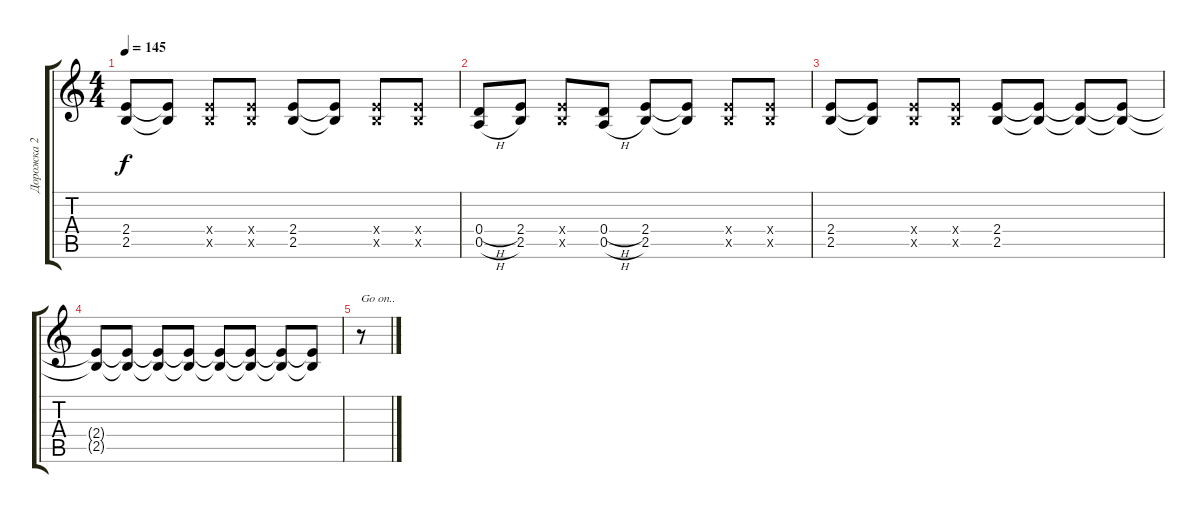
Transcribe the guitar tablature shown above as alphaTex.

\track ("Дорожка 2" "Дорожка 2") {instrument overdrivenguitar}
\staff {score tabs}
\tuning (E4 B3 G3 D3 A2 E2) {hide}
\ts (4 4)
\tempo 145
\clef g2
\ks c
(2.4 2.5).8{dy f} (2.4{t} 2.5{t}).8 (2.4{x} 2.5{x}).8 (2.4{x} 2.5{x}).8 (2.4 2.5).8 (2.4{t} 2.5{t}).8 (2.4{x} 2.5{x}).8 (2.4{x} 2.5{x}).8 |
(0.4{h} 0.5{h}).8 (2.4 2.5).8 (2.4{x} 2.5{x}).8 (0.4{h} 0.5{h}).8 (2.4 2.5).8 (2.4{t} 2.5{t}).8 (2.4{x} 2.5{x}).8 (2.4{x} 2.5{x}).8 |
(2.4 2.5).8 (2.4{t} 2.5{t}).8 (2.4{x} 2.5{x}).8 (2.4{x} 2.5{x}).8 (2.4 2.5).8 (2.4{t} 2.5{t}).8 (2.4{t} 2.5{t}).8 (2.4{t} 2.5{t}).8 |
(2.4{t} 2.5{t}).8 (2.4{t} 2.5{t}).8 (2.4{t} 2.5{t}).8 (2.4{t} 2.5{t}).8 (2.4{t} 2.5{t}).8 (2.4{t} 2.5{t}).8 (2.4{t} 2.5{t}).8 (2.4{t} 2.5{t}).8 |
r.8{txt "Go on.."}
